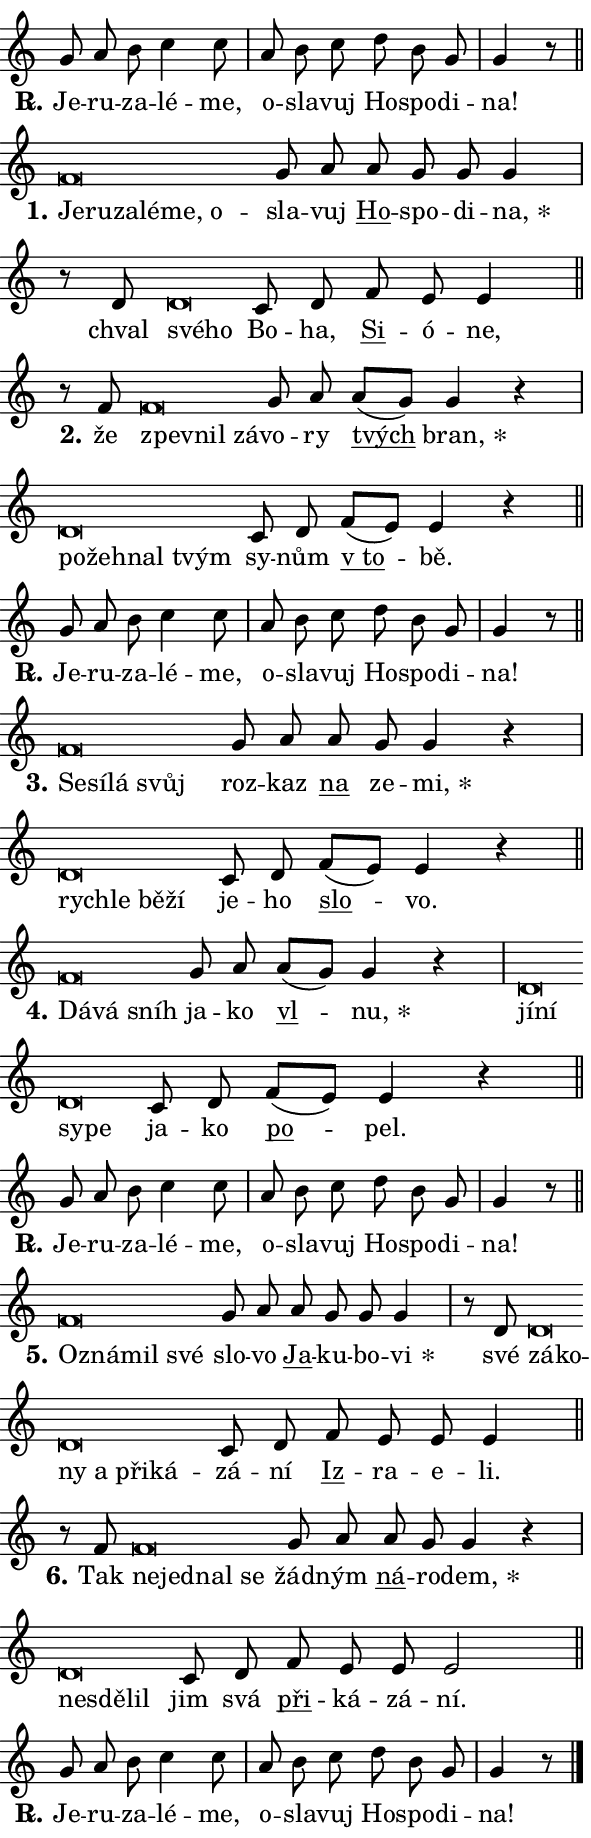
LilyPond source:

\version "2.24.0"
\header { tagline = "" }
\paper {
  indent = 0\cm
  top-margin = 0\cm
  right-margin = 0.13\cm % to fit lyric hyphens
  bottom-margin = 0\cm
  left-margin = 0\cm
  paper-width = 10\cm
  page-breaking = #ly:one-page-breaking
  system-system-spacing.basic-distance = #11
  score-system-spacing.basic-distance = #11
  ragged-last = ##f
}


%% Author: Thomas Morley
%% https://lists.gnu.org/archive/html/lilypond-user/2020-05/msg00002.html
#(define (line-position grob)
"Returns position of @var[grob} in current system:
   @code{'start}, if at first time-step
   @code{'end}, if at last time-step
   @code{'middle} otherwise
"
  (let* ((col (ly:item-get-column grob))
         (ln (ly:grob-object col 'left-neighbor))
         (rn (ly:grob-object col 'right-neighbor))
         (col-to-check-left (if (ly:grob? ln) ln col))
         (col-to-check-right (if (ly:grob? rn) rn col))
         (break-dir-left
           (and
             (ly:grob-property col-to-check-left 'non-musical #f)
             (ly:item-break-dir col-to-check-left)))
         (break-dir-right
           (and
             (ly:grob-property col-to-check-right 'non-musical #f)
             (ly:item-break-dir col-to-check-right))))
        (cond ((eqv? 1 break-dir-left) 'start)
              ((eqv? -1 break-dir-right) 'end)
              (else 'middle))))

#(define (tranparent-at-line-position vctor)
  (lambda (grob)
  "Relying on @code{line-position} select the relevant enry from @var{vctor}.
Used to determine transparency,"
    (case (line-position grob)
      ((end) (not (vector-ref vctor 0)))
      ((middle) (not (vector-ref vctor 1)))
      ((start) (not (vector-ref vctor 2))))))

noteHeadBreakVisibility =
#(define-music-function (break-visibility)(vector?)
"Makes @code{NoteHead}s transparent relying on @var{break-visibility}"
#{
  \override NoteHead.transparent =
    #(tranparent-at-line-position break-visibility)
#})

#(define delete-ledgers-for-transparent-note-heads
  (lambda (grob)
    "Reads whether a @code{NoteHead} is transparent.
If so this @code{NoteHead} is removed from @code{'note-heads} from
@var{grob}, which is supposed to be @code{LedgerLineSpanner}.
As a result ledgers are not printed for this @code{NoteHead}"
    (let* ((nhds-array (ly:grob-object grob 'note-heads))
           (nhds-list
             (if (ly:grob-array? nhds-array)
                 (ly:grob-array->list nhds-array)
                 '()))
           ;; Relies on the transparent-property being done before
           ;; Staff.LedgerLineSpanner.after-line-breaking is executed.
           ;; This is fragile ...
           (to-keep
             (remove
               (lambda (nhd)
                 (ly:grob-property nhd 'transparent #f))
               nhds-list)))
      ;; TODO find a better method to iterate over grob-arrays, similiar
      ;; to filter/remove etc for lists
      ;; For now rebuilt from scratch
      (set! (ly:grob-object grob 'note-heads)  '())
      (for-each
        (lambda (nhd)
          (ly:pointer-group-interface::add-grob grob 'note-heads nhd))
        to-keep))))

squashNotes = {
  \override NoteHead.X-extent = #'(-0.2 . 0.2)
  \override NoteHead.Y-extent = #'(-0.75 . 0)
  \override NoteHead.stencil =
    #(lambda (grob)
       (let ((pos (ly:grob-property grob 'staff-position)))
         (begin
           (if (< pos -7) (display "ERROR: Lower brevis then expected\n") (display ""))
           (if (<= pos -6) ly:text-interface::print ly:note-head::print))))
}
unSquashNotes = {
  \revert NoteHead.X-extent
  \revert NoteHead.Y-extent
  \revert NoteHead.stencil
}

hideNotes = \noteHeadBreakVisibility #begin-of-line-visible
unHideNotes = \noteHeadBreakVisibility #all-visible

% work-around for resetting accidentals
% https://lilypond.org/doc/v2.23/Documentation/notation/displaying-rhythms#unmetered-music
cadenzaMeasure = {
  \cadenzaOff
  \partial 1024 s1024
  \cadenzaOn
}

#(define-markup-command (accent layout props text) (markup?)
  "Underline accented syllable"
  (interpret-markup layout props
    #{\markup \override #'(offset . 4.3) \underline { #text }#}))

responsum = \markup \concat {
  "R" \hspace #-1.05 \path #0.1 #'((moveto 0 0.07) (lineto 0.9 0.8)) \hspace #0.05 "."
}

spaceSize = #0.6828661417322834 % exact space size for TeX Gyre Schola

\layout {
  \context {
    \Staff
    \remove "Time_signature_engraver"
    \override LedgerLineSpanner.after-line-breaking = #delete-ledgers-for-transparent-note-heads
  }
  \context {
    \Lyrics {
      \override LyricSpace.minimum-distance = \spaceSize
      \override LyricText.font-name = #"TeX Gyre Schola"
      \override LyricText.font-size = 1
      \override StanzaNumber.font-name = #"TeX Gyre Schola Bold"
      \override StanzaNumber.font-size = 1
    }
  }
  \context {
    \Score 
    \override NoteHead.text =
      #(lambda (grob) 
        (let ((pos (ly:grob-property grob 'staff-position)))
          #{\markup {
            \combine
              \halign #-0.55 \raise #(if (= pos -6) 0 0.5) \override #'(thickness . 2) \draw-line #'(3.2 . 0)
              \musicglyph "noteheads.sM1"
          }#}))
  }
}

% magnetic-lyrics.ily
%
%   written by
%     Jean Abou Samra <jean@abou-samra.fr>
%     Werner Lemberg <wl@gnu.org>
%
%   adapted by
%     Jiri Hon <jiri.hon@gmail.com>
%
% Version 2022-Apr-15

% https://www.mail-archive.com/lilypond-user@gnu.org/msg149350.html

#(define (Left_hyphen_pointer_engraver context)
   "Collect syllable-hyphen-syllable occurrences in lyrics and store
them in properties.  This engraver only looks to the left.  For
example, if the lyrics input is @code{foo -- bar}, it does the
following.

@itemize @bullet
@item
Set the @code{text} property of the @code{LyricHyphen} grob between
@q{foo} and @q{bar} to @code{foo}.

@item
Set the @code{left-hyphen} property of the @code{LyricText} grob with
text @q{foo} to the @code{LyricHyphen} grob between @q{foo} and
@q{bar}.
@end itemize

Use this auxiliary engraver in combination with the
@code{lyric-@/text::@/apply-@/magnetic-@/offset!} hook."
   (let ((hyphen #f)
         (text #f))
     (make-engraver
      (acknowledgers
       ((lyric-syllable-interface engraver grob source-engraver)
        (set! text grob)))
      (end-acknowledgers
       ((lyric-hyphen-interface engraver grob source-engraver)
        ;(when (not (grob::has-interface grob 'lyric-space-interface))
          (set! hyphen grob)));)
      ((stop-translation-timestep engraver)
       (when (and text hyphen)
         (ly:grob-set-object! text 'left-hyphen hyphen))
       (set! text #f)
       (set! hyphen #f)))))

#(define (lyric-text::apply-magnetic-offset! grob)
   "If the space between two syllables is less than the value in
property @code{LyricText@/.details@/.squash-threshold}, move the right
syllable to the left so that it gets concatenated with the left
syllable.

Use this function as a hook for
@code{LyricText@/.after-@/line-@/breaking} if the
@code{Left_@/hyphen_@/pointer_@/engraver} is active."
   (let ((hyphen (ly:grob-object grob 'left-hyphen #f)))
     (when hyphen
       (let ((left-text (ly:spanner-bound hyphen LEFT)))
         (when (grob::has-interface left-text 'lyric-syllable-interface)
           (let* ((common (ly:grob-common-refpoint grob left-text X))
                  (this-x-ext (ly:grob-extent grob common X))
                  (left-x-ext
                   (begin
                     ;; Trigger magnetism for left-text.
                     (ly:grob-property left-text 'after-line-breaking)
                     (ly:grob-extent left-text common X)))
                  ;; `delta` is the gap width between two syllables.
                  (delta (- (interval-start this-x-ext)
                            (interval-end left-x-ext)))
                  (details (ly:grob-property grob 'details))
                  (threshold (assoc-get 'squash-threshold details 0.2)))
             (when (< delta threshold)
               (let* (;; We have to manipulate the input text so that
                      ;; ligatures crossing syllable boundaries are not
                      ;; disabled.  For languages based on the Latin
                      ;; script this is essentially a beautification.
                      ;; However, for non-Western scripts it can be a
                      ;; necessity.
                      (lt (ly:grob-property left-text 'text))
                      (rt (ly:grob-property grob 'text))
                      (is-space (grob::has-interface hyphen 'lyric-space-interface))
                      (space (if is-space " " ""))
                      (extra-delta (if is-space spaceSize 0))
                      ;; Append new syllable.
                      (ltrt-space (if (and (string? lt) (string? rt))
                                (string-append lt space rt)
                                (make-concat-markup (list lt space rt))))
                      ;; Right-align `ltrt` to the right side.
                      (ltrt-space-markup (grob-interpret-markup
                               grob
                               (make-translate-markup
                                (cons (interval-length this-x-ext) 0)
                                (make-right-align-markup ltrt-space)))))
                 (begin
                   ;; Don't print `left-text`.
                   (ly:grob-set-property! left-text 'stencil #f)
                   ;; Set text and stencil (which holds all collected
                   ;; syllables so far) and shift it to the left.
                   (ly:grob-set-property! grob 'text ltrt-space)
                   (ly:grob-set-property! grob 'stencil ltrt-space-markup)
                   (ly:grob-translate-axis! grob (- (- delta extra-delta)) X))))))))))


#(define (lyric-hyphen::displace-bounds-first grob)
   ;; Make very sure this callback isn't triggered too early.
   (let ((left (ly:spanner-bound grob LEFT))
         (right (ly:spanner-bound grob RIGHT)))
     (ly:grob-property left 'after-line-breaking)
     (ly:grob-property right 'after-line-breaking)
     (ly:lyric-hyphen::print grob)))

squashThreshold = #0.4

\layout {
  \context {
    \Lyrics
    \consists #Left_hyphen_pointer_engraver
    \override LyricText.after-line-breaking =
      #lyric-text::apply-magnetic-offset!
    \override LyricHyphen.stencil = #lyric-hyphen::displace-bounds-first
    \override LyricText.details.squash-threshold = \squashThreshold
    \override LyricHyphen.minimum-distance = 0
    \override LyricHyphen.minimum-length = \squashThreshold
  }
}

squashText = \override LyricText.details.squash-threshold = 9999
unSquashText = \override LyricText.details.squash-threshold = \squashThreshold

leftText = \override LyricText.self-alignment-X = #LEFT
unLeftText = \revert LyricText.self-alignment-X

starOffset = #(lambda (grob) 
                (let ((x_offset (ly:self-alignment-interface::aligned-on-x-parent grob)))
                  (if (= x_offset 0) 0 (+ x_offset 1.2))))

star = #(define-music-function (syllable)(string?)
"Append star separator at the end of a syllable"
#{
  \once \override LyricText.X-offset = #starOffset
  \lyricmode { \markup {
    #syllable
    \override #'((font-name . "TeX Gyre Schola Bold")) \hspace #0.2 \lower #0.65 \larger "*"
  } }
#})

starAccent = #(define-music-function (syllable)(string?)
"Append star separator at the end of a syllable and make accent"
#{
  \once \override LyricText.X-offset = #starOffset
  \lyricmode { \markup {
    \accent #syllable
    \override #'((font-name . "TeX Gyre Schola Bold")) \hspace #0.2 \lower #0.65 \larger "*"
  } }
#})

breath = #(define-music-function (syllable)(string?)
"Append breathing indicator at the end of a syllable"
#{
  \lyricmode { \markup { #syllable "+" } }
#})

optionalBreath = #(define-music-function (syllable)(string?)
"Append optional breathing indicator at the end of a syllable"
#{
  \lyricmode { \markup { #syllable "(+)" } }
#})


\score {
    <<
        \new Voice = "melody" { \cadenzaOn \key c \major \relative { g'8 a b c4 c8 \cadenzaMeasure \bar "|" a b c \bar "" d b g \cadenzaMeasure \bar "|" g4 r8 \cadenzaMeasure \bar "||" \break } }
        \new Lyrics \lyricsto "melody" { \lyricmode { \set stanza = \responsum
Je -- ru -- za -- lé -- me, o -- sla -- vuj Ho -- spo -- di -- na! } }
    >>
    \layout {}
}

\score {
    <<
        \new Voice = "melody" { \cadenzaOn \key c \major \relative { \squashNotes f'\breve*1/16 \hideNotes \breve*1/16 \bar "" \breve*1/16 \bar "" \breve*1/16 \bar "" \breve*1/16 \breve*1/16 \bar "" \unHideNotes \unSquashNotes g8 a \bar "" a g g g4 \cadenzaMeasure \bar "|" r8 d \squashNotes d\breve*1/16 \hideNotes \breve*1/16 \bar "" \unHideNotes \unSquashNotes c8 d \bar "" f e e4 \cadenzaMeasure \bar "||" \break } }
        \new Lyrics \lyricsto "melody" { \lyricmode { \set stanza = "1."
\leftText Je -- \squashText ru -- za -- lé -- me, o -- \unLeftText \unSquashText sla -- vuj \markup \accent Ho -- spo -- di -- \star na, chval \leftText své -- \squashText ho \unLeftText \unSquashText Bo -- ha, \markup \accent Si -- ó -- ne, } }
    >>
    \layout {}
}

\score {
    <<
        \new Voice = "melody" { \cadenzaOn \key c \major \relative { r8 f' \squashNotes f\breve*1/16 \hideNotes \breve*1/16 \breve*1/16 \bar "" \unHideNotes \unSquashNotes g8 a \bar "" a[( g)] g4 r \cadenzaMeasure \bar "|" \squashNotes d\breve*1/16 \hideNotes \breve*1/16 \bar "" \breve*1/16 \breve*1/16 \bar "" \unHideNotes \unSquashNotes c8 d \bar "" f[( e)] e4 r \cadenzaMeasure \bar "||" \break } }
        \new Lyrics \lyricsto "melody" { \lyricmode { \set stanza = "2."
že \leftText zpev -- \squashText nil zá -- \unLeftText \unSquashText vo -- ry \markup \accent tvých \star bran, \leftText po -- \squashText žeh -- nal tvým \unLeftText \unSquashText sy -- nům \markup \accent "v to" -- bě. } }
    >>
    \layout {}
}

\score {
    <<
        \new Voice = "melody" { \cadenzaOn \key c \major \relative { g'8 a b c4 c8 \cadenzaMeasure \bar "|" a b c \bar "" d b g \cadenzaMeasure \bar "|" g4 r8 \cadenzaMeasure \bar "||" \break } }
        \new Lyrics \lyricsto "melody" { \lyricmode { \set stanza = \responsum
Je -- ru -- za -- lé -- me, o -- sla -- vuj Ho -- spo -- di -- na! } }
    >>
    \layout {}
}

\score {
    <<
        \new Voice = "melody" { \cadenzaOn \key c \major \relative { \squashNotes f'\breve*1/16 \hideNotes \breve*1/16 \bar "" \breve*1/16 \breve*1/16 \bar "" \unHideNotes \unSquashNotes g8 a \bar "" a g g4 r \cadenzaMeasure \bar "|" \squashNotes d\breve*1/16 \hideNotes \breve*1/16 \bar "" \breve*1/16 \breve*1/16 \bar "" \unHideNotes \unSquashNotes c8 d \bar "" f[( e)] e4 r \cadenzaMeasure \bar "||" \break } }
        \new Lyrics \lyricsto "melody" { \lyricmode { \set stanza = "3."
\leftText Se -- \squashText sí -- lá svůj \unLeftText \unSquashText roz -- kaz \markup \accent na ze -- \star mi, \leftText rych -- \squashText le bě -- ží \unLeftText \unSquashText je -- ho \markup \accent slo -- vo. } }
    >>
    \layout {}
}

\score {
    <<
        \new Voice = "melody" { \cadenzaOn \key c \major \relative { \squashNotes f'\breve*1/16 \hideNotes \breve*1/16 \breve*1/16 \bar "" \unHideNotes \unSquashNotes g8 a \bar "" a[( g)] g4 r \cadenzaMeasure \bar "|" \squashNotes d\breve*1/16 \hideNotes \breve*1/16 \bar "" \breve*1/16 \breve*1/16 \bar "" \unHideNotes \unSquashNotes c8 d \bar "" f[( e)] e4 r \cadenzaMeasure \bar "||" \break } }
        \new Lyrics \lyricsto "melody" { \lyricmode { \set stanza = "4."
\leftText Dá -- \squashText vá sníh \unLeftText \unSquashText ja -- ko \markup \accent vl -- \star nu, \leftText jí -- \squashText ní sy -- pe \unLeftText \unSquashText ja -- ko \markup \accent po -- pel. } }
    >>
    \layout {}
}

\score {
    <<
        \new Voice = "melody" { \cadenzaOn \key c \major \relative { g'8 a b c4 c8 \cadenzaMeasure \bar "|" a b c \bar "" d b g \cadenzaMeasure \bar "|" g4 r8 \cadenzaMeasure \bar "||" \break } }
        \new Lyrics \lyricsto "melody" { \lyricmode { \set stanza = \responsum
Je -- ru -- za -- lé -- me, o -- sla -- vuj Ho -- spo -- di -- na! } }
    >>
    \layout {}
}

\score {
    <<
        \new Voice = "melody" { \cadenzaOn \key c \major \relative { \squashNotes f'\breve*1/16 \hideNotes \breve*1/16 \bar "" \breve*1/16 \breve*1/16 \bar "" \unHideNotes \unSquashNotes g8 a \bar "" a g g g4 \cadenzaMeasure \bar "|" r8 d \squashNotes d\breve*1/16 \hideNotes \breve*1/16 \bar "" \breve*1/16 \bar "" \breve*1/16 \bar "" \breve*1/16 \breve*1/16 \bar "" \unHideNotes \unSquashNotes c8 d \bar "" f e e e4 \cadenzaMeasure \bar "||" \break } }
        \new Lyrics \lyricsto "melody" { \lyricmode { \set stanza = "5."
\leftText Oz -- \squashText ná -- mil své \unLeftText \unSquashText slo -- vo \markup \accent Ja -- ku -- bo -- \star vi své \leftText zá -- \squashText ko -- ny a při -- ká -- \unLeftText \unSquashText zá -- ní \markup \accent Iz -- ra -- e -- li. } }
    >>
    \layout {}
}

\score {
    <<
        \new Voice = "melody" { \cadenzaOn \key c \major \relative { r8 f' \squashNotes f\breve*1/16 \hideNotes \breve*1/16 \bar "" \breve*1/16 \breve*1/16 \bar "" \unHideNotes \unSquashNotes g8 a \bar "" a g g4 r \cadenzaMeasure \bar "|" \squashNotes d\breve*1/16 \hideNotes \breve*1/16 \breve*1/16 \bar "" \unHideNotes \unSquashNotes c8 d \bar "" f e e e2 \cadenzaMeasure \bar "||" \break } }
        \new Lyrics \lyricsto "melody" { \lyricmode { \set stanza = "6."
Tak \leftText ne -- \squashText jed -- nal se \unLeftText \unSquashText žád -- ným \markup \accent ná -- ro -- \star dem, \leftText ne -- \squashText sdě -- lil \unLeftText \unSquashText jim svá \markup \accent při -- ká -- zá -- ní. } }
    >>
    \layout {}
}

\score {
    <<
        \new Voice = "melody" { \cadenzaOn \key c \major \relative { g'8 a b c4 c8 \cadenzaMeasure \bar "|" a b c \bar "" d b g \cadenzaMeasure \bar "|" g4 r8 \cadenzaMeasure \bar "||" \break } \bar "|." }
        \new Lyrics \lyricsto "melody" { \lyricmode { \set stanza = \responsum
Je -- ru -- za -- lé -- me, o -- sla -- vuj Ho -- spo -- di -- na! } }
    >>
    \layout {}
}
